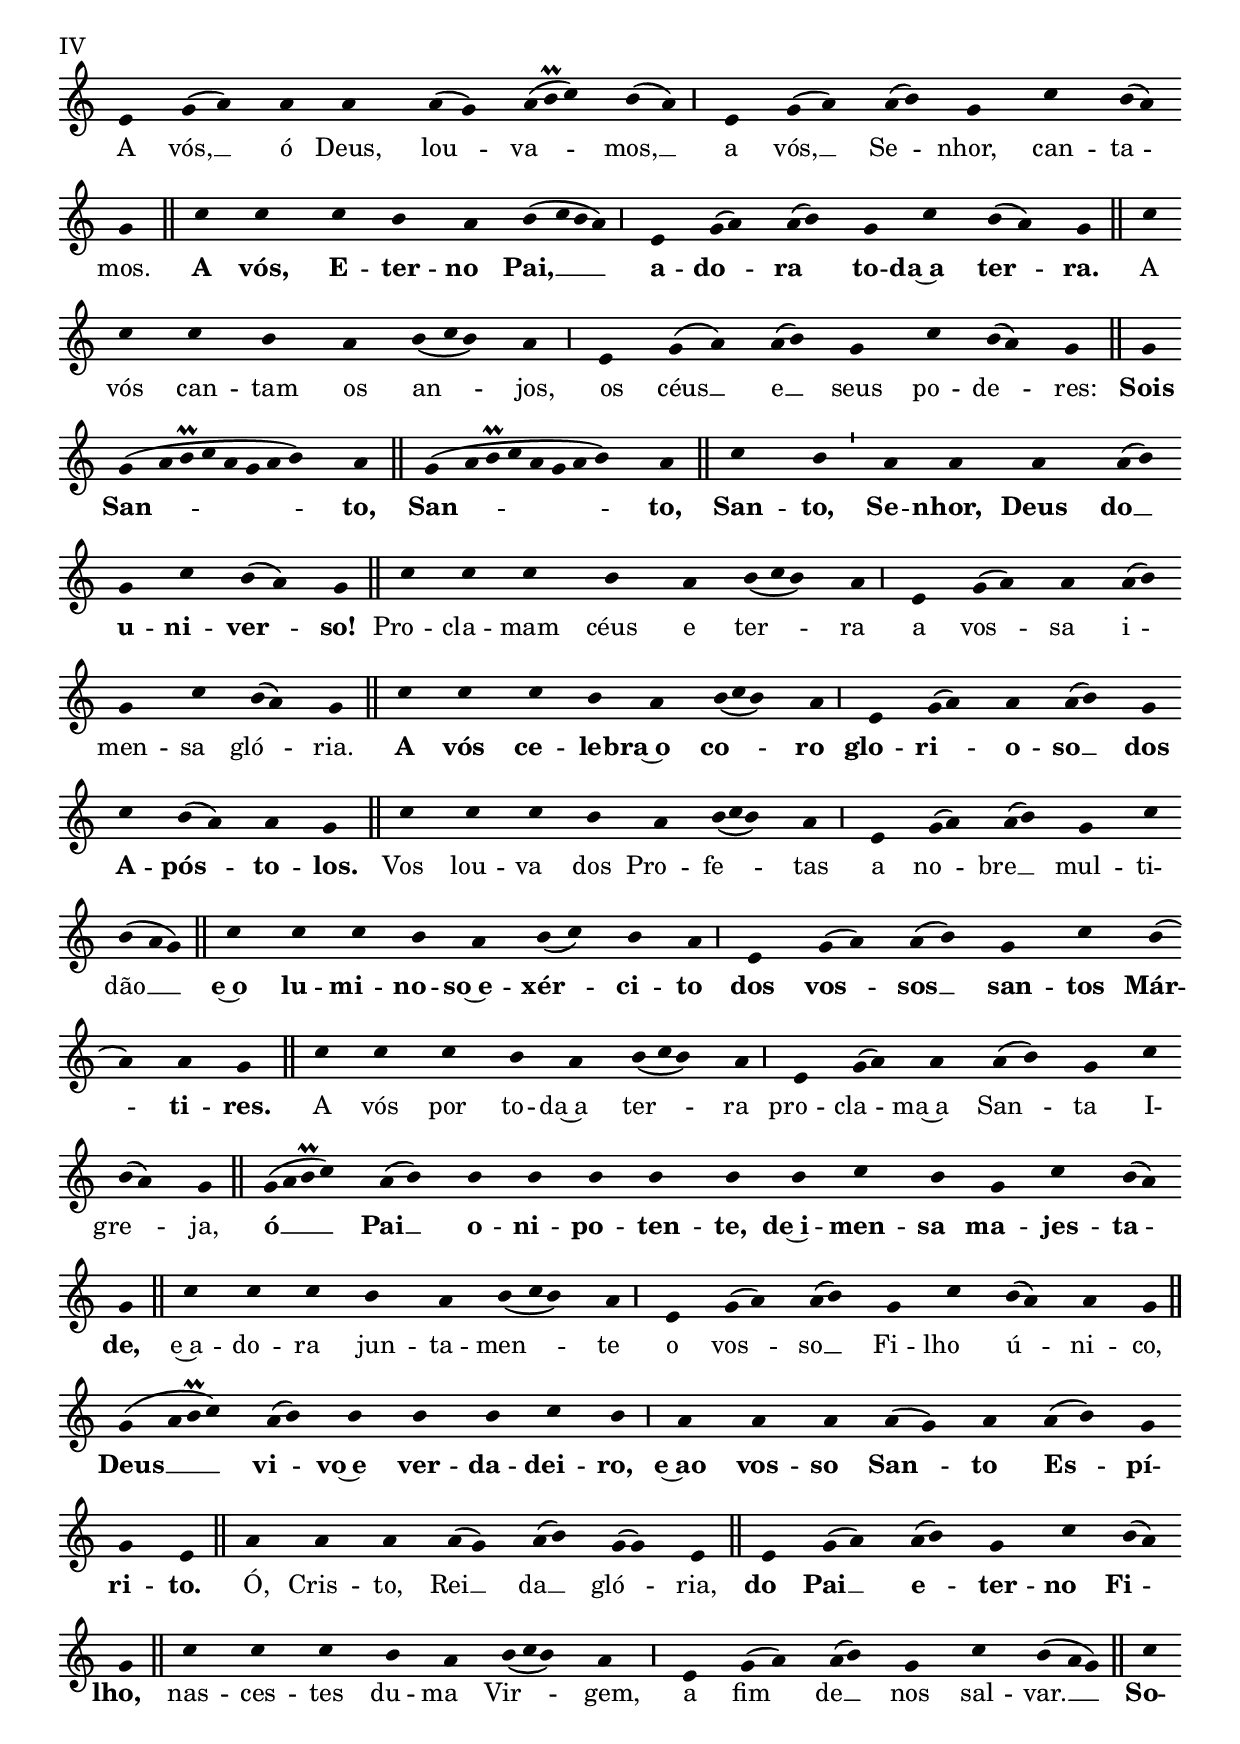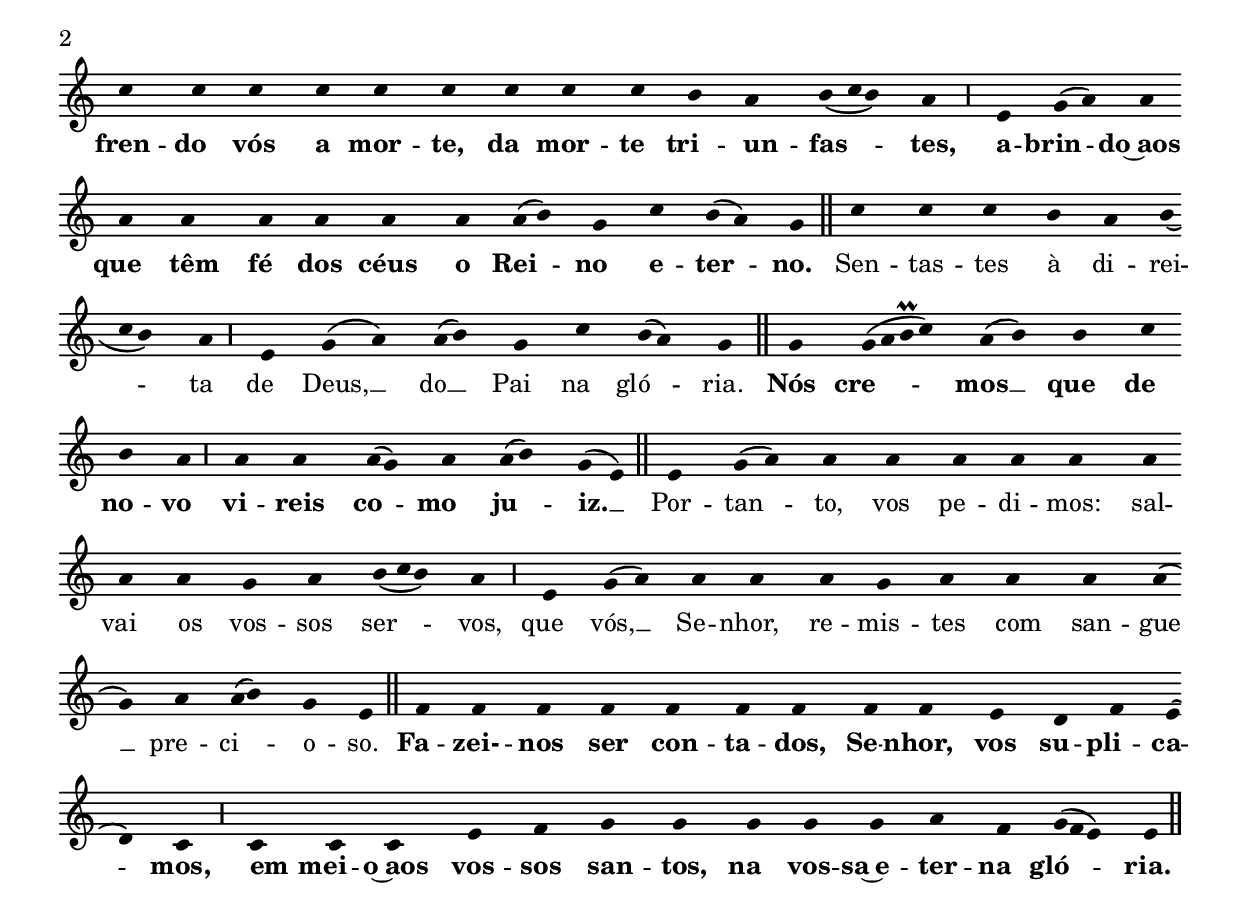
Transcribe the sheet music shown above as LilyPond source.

\version "2.24.1"

\include "gregorian.ly"
\include "../../../../../modules/lilypond/neums.ily"
\include "../../../../../modules/lilypond/spacing.ily"
\include "../../../../../modules/lilypond/layout.ily"
\include "../../../../../modules/lilypond/lyrics.ily"
\include "../../../../../modules/lilypond/symbols.ily"

hymnChant = \relative c' {
  \AntiphonSignature
  % A vós, ó Deus, louvamos
  \C e \CC g a \C a a \CC a g \CQC a b c \CC b a
  \divisioMaior
  e \CC g a \CC a b \C g c \CC b a \C g
  \finalis

  % A vós, eterno Pai
  c c c b a \CCCC b c b a
  \divisioMaior
  e \CC g a \CC a b \C g c \CC b a \C g
  \finalis

  % A vós cantam os anjos
  c c c b a \CCC b c b \C a
  \divisioMaior
  e \CC g a \CC a b \C g c \CC b a \C g
  \finalis

  % Sois Santo, Santo, Santo
  g \cadenzaOn g( a b \Quilisma c a g a \noBreak \cadenzaOff b) \C a
  \finalis
  \cadenzaOn g( a b \Quilisma c a g a \cadenzaOff b) \C a
  \finalis
  \C c b
  \divisioMinima
  a a a \CC a b \C g c \CC b a \C g
  \finalis

  % Proclamam céus e terra
  c c c b a \CCC b c b \C a
  \divisioMaior
  e \CC g a \C a \CC a b \C g c \CC b a \C g
  \finalis

  % A vós celebra o coro
  c c c b a \CCC b c b \C a
  \divisioMaior
  e \CC g a \C a \CC a b \C g c \CC b a \C a g
  \finalis

  % Vos louva dos Profetas
  c c c b a \CCC b c b \C a
  \divisioMaior
  e \CC g a \CC a b \C g c \CCC b a g
  \finalis

  % e o luminoso exército
  c c c b a \CC b c \C b a
  \divisioMaior
  e \CC g a \CC a b \C g c \CC b a \C a g
  \finalis

  % A vós, por toda a terra,
  c c c b a \CCC b c b \C a
  \divisioMaior
  e \CC g a \C a \CC a b \C g c \CC b a \C g
  \finalis

  % Ó Pai onipotente
  \CCQC g a b c \CC a b
  b b b b b b c b \C g c \CC b a \C g
  \finalis

  % E adora juntamente
  c c c b a \CCC b c b \C a
  \divisioMaior
  e \CC g a \CC a b \C g c \CC b a \C a g
  \finalis

  % Deus vivo e verdadeiro
  \CCQC g a b c \CC a b \C b b b c b
  \divisioMaior
  a a a \CC a g \C a \CC a b \C g g e
  \finalis

  % Ó Cristo, rei da glória
  a a a \CC a g \CC a b \CC g g e
  \finalis

  % do Pai eterno filho
  e \CC g a \CC a b \C g c \CC b a \C g
  \finalis

  % Nascestes duma Virgem
  c c c b a \CCC b c b \C a
  \divisioMaior
  e \CC g a \CC a b \C g c \CCC b a g
  \finalis

  % Sofrendo vós a morte
  \C c c c c c c c c c c b a \CCC b c b \C a
  \divisioMaior
  e \CC g a \C a a a a a a a \CC a b \C g c \CC b a \C g
  \finalis

  % Sentastes à direira
  c c c b a \CCC b c b \C a
  \divisioMaior
  e \CC g a \CC a b \C g c \CC b a \C g
  \finalis

  % Nós cremos que de novo
  \C g \CCQC g a b c \CC a b \C b c b a
  \divisioMaior
  a a \CC a g a \CC a b \CC g e
  \finalis

  % Portanto, vos pedimos
  \C e \CC g a \C a a a a a a a a g a \CCC b c b \C a
  \divisioMaior
  \C e \CC g a \C a a a g a a a \CC a g \C a \CC a b \C g e
  \finalis

  % Fazei-nos ser contados
  \C f f f f f f f f f e d f \CC e d \C c
  \divisioMaior
  c c c e f g g g g g a f \CCC g f e \C e
  \finalis
}

hymnLyrics = \lyricmode {
  A vós, __ ó Deus, lou -- va -- mos, __

  a vós, __ Se -- nhor, can -- ta -- mos.

  \BoldLyrics
  A vós, E -- ter -- no Pai, __ a -- do -- ra to -- da~a ter -- ra.

  \NormalLyrics
  A vós can -- tam os an -- jos, os céus __ e __ seus po -- de -- res:

  \BoldLyrics
  Sois San -- to, San -- to, San -- to, Se -- nhor, Deus do __ u -- ni -- ver -- so!

  \NormalLyrics
  Pro -- cla -- mam céus e ter -- ra a vos -- sa i -- men -- sa gló -- ria.

  \BoldLyrics
  A vós ce -- le -- bra~o co -- ro glo -- ri -- o -- so __ dos A -- pós -- to -- los.

  \NormalLyrics
  Vos lou -- va dos Pro -- fe -- tas a no -- bre __ mul -- ti -- dão __

  \BoldLyrics
  e~o lu -- mi -- no -- so~e -- xér -- ci -- to dos vos -- sos __ san -- tos Már -- ti -- res.

  \NormalLyrics
  A vós por to -- da~a ter -- ra pro -- cla -- ma~a San -- ta I -- gre -- ja,

  \BoldLyrics
  ó __ Pai __ o -- ni -- po -- ten -- te, de~i -- men -- sa ma -- jes -- ta -- de,

  \NormalLyrics
  e~a -- do -- ra jun -- ta -- men -- te o vos -- so __ Fi -- lho ú -- ni -- co,

  \BoldLyrics
  Deus __ vi -- vo~e ver -- da -- dei -- ro, e~ao vos -- so San -- to Es -- pí -- ri -- to.

  \NormalLyrics
  Ó, Cris -- to, Rei __ da __ gló -- ria,

  \BoldLyrics
  do Pai __ e -- ter -- no Fi -- lho,

  \NormalLyrics
  nas -- ces -- tes du -- ma Vir -- gem, a fim de __ nos sal -- var. __

  \BoldLyrics
  So -- fren -- do vós a mor -- te, da mor -- te tri -- un -- fas -- tes, a -- brin -- do~aos que têm fé dos céus o Rei -- no e -- ter -- no.

  \NormalLyrics
  Sen -- tas -- tes à di -- rei -- ta de Deus, __
  do __ Pai na gló -- ria.

  \BoldLyrics
  Nós cre -- mos __ que de no -- vo vi -- reis co -- mo ju -- iz. __

  \NormalLyrics
  Por -- tan -- to, vos pe -- di -- mos: sal -- vai os vos -- sos ser -- vos, que vós, __ Se -- nhor, re -- mis -- tes com san -- gue __ pre -- ci -- o -- so.

  \BoldLyrics
  Fa -- zei- -- nos ser con -- ta -- dos, Se -- nhor, vos su -- pli -- ca -- mos, em mei -- o~aos vos -- sos san -- tos, na vos -- sa~e -- ter -- na gló -- ria.
}

\GregorianTranscriptionLayout

\score {
  \header {
    piece = "IV"
  }

  \new GregorianTranscriptionStaff <<
    \new GregorianTranscriptionVoice = "hymn" {
      \hymnChant
    }

    \new GregorianTranscriptionLyrics \lyricsto "hymn" \hymnLyrics
  >>
}